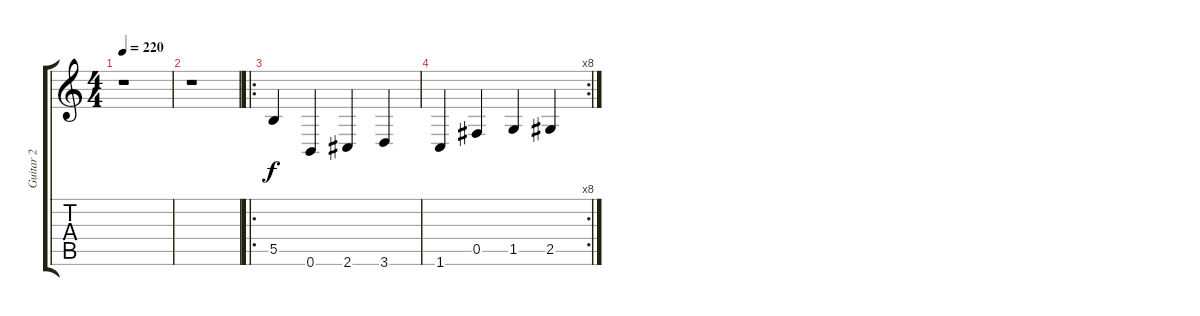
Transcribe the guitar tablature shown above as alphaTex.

\track ("Guitar 2" "Guitar 2") {instrument distortionguitar}
\staff {score tabs}
\tuning (Db4 Ab3 E3 B2 Gb2 B1) {hide}
\ts (4 4)
\tempo 220
\clef g2
\ks c
r.1{dy f} |
r.1 |
\ro
5.5.4 0.6.4 2.6.4 3.6.4 |
\rc 8
1.6.4 0.5.4 1.5.4 2.5.4
